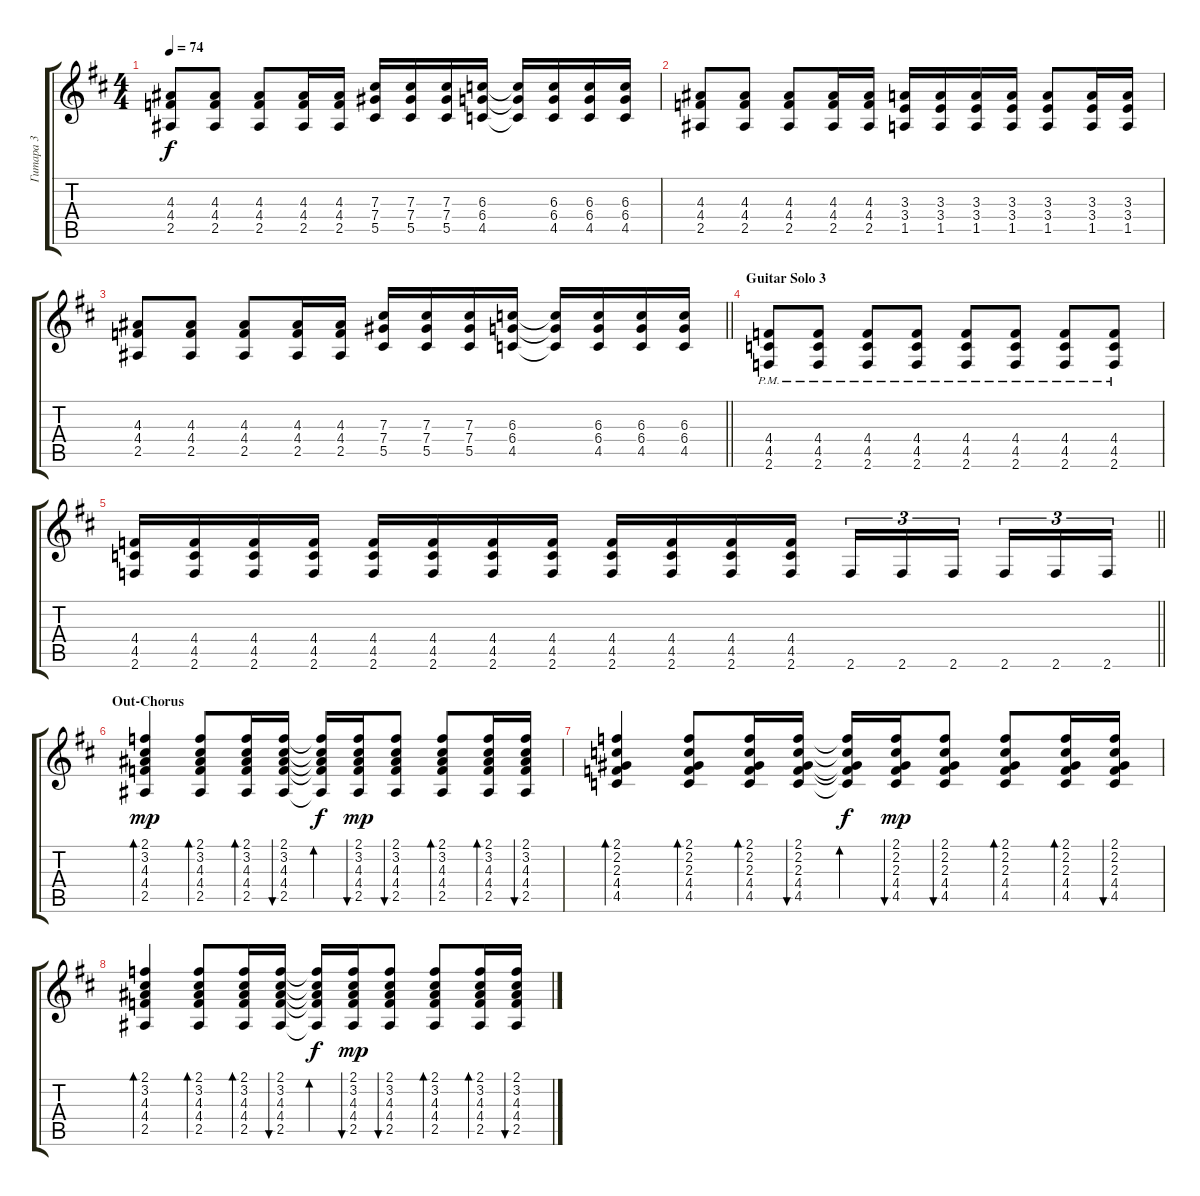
\track ("Гитара 3" "Гитара 3") {instrument distortionguitar}
\staff {score tabs}
\tuning (Eb4 Bb3 Gb3 Db3 Ab2 Eb2) {hide}
\ts (4 4)
\tempo 74
\clef g2
\ks bminor
(4.3 4.4 2.5).8{dy f} (4.3 4.4 2.5).8 (4.3 4.4 2.5).8 (4.3 4.4 2.5).16 (4.3 4.4 2.5).16 (7.3 7.4 5.5).16 (7.3 7.4 5.5).16 (7.3 7.4 5.5).16 (6.3 6.4 4.5).16 (6.3{t} 6.4{t} 4.5{t}).16 (6.3 6.4 4.5).16 (6.3 6.4 4.5).16 (6.3 6.4 4.5).16 |
(4.3 4.4 2.5).8 (4.3 4.4 2.5).8 (4.3 4.4 2.5).8 (4.3 4.4 2.5).16 (4.3 4.4 2.5).16 (3.3 3.4 1.5).16 (3.3 3.4 1.5).16 (3.3 3.4 1.5).16 (3.3 3.4 1.5).16 (3.3 3.4 1.5).8 (3.3 3.4 1.5).16 (3.3 3.4 1.5).16 |
\barLineRight lightlight
(4.3 4.4 2.5).8 (4.3 4.4 2.5).8 (4.3 4.4 2.5).8 (4.3 4.4 2.5).16 (4.3 4.4 2.5).16 (7.3 7.4 5.5).16 (7.3 7.4 5.5).16 (7.3 7.4 5.5).16 (6.3 6.4 4.5).16 (6.3{t} 6.4{t} 4.5{t}).16 (6.3 6.4 4.5).16 (6.3 6.4 4.5).16 (6.3 6.4 4.5).16 |
\section ("" "Guitar Solo 3")
(4.4{pm} 4.5{pm} 2.6{pm}).8 (4.4{pm} 4.5{pm} 2.6{pm}).8 (4.4{pm} 4.5{pm} 2.6{pm}).8 (4.4{pm} 4.5{pm} 2.6{pm}).8 (4.4{pm} 4.5{pm} 2.6{pm}).8 (4.4{pm} 4.5{pm} 2.6{pm}).8 (4.4{pm} 4.5{pm} 2.6{pm}).8 (4.4{pm} 4.5{pm} 2.6{pm}).8 |
\barLineRight lightlight
(4.4 4.5 2.6).16 (4.4 4.5 2.6).16 (4.4 4.5 2.6).16 (4.4 4.5 2.6).16 (4.4 4.5 2.6).16 (4.4 4.5 2.6).16 (4.4 4.5 2.6).16 (4.4 4.5 2.6).16 (4.4 4.5 2.6).16 (4.4 4.5 2.6).16 (4.4 4.5 2.6).16 (4.4 4.5 2.6).16 2.6.16{tu (3 2)} 2.6.16{tu (3 2)} 2.6.16{tu (3 2) beam splitsecondary} 2.6.16{tu (3 2)} 2.6.16{tu (3 2)} 2.6.16{tu (3 2)} |
\section ("" "Out-Chorus")
(2.1 3.2 4.3 4.4 2.5).4{bd 60 dy mp instrument acousticguitarsteel} (2.1 3.2 4.3 4.4 2.5).8{bd 60} (2.1 3.2 4.3 4.4 2.5).16{bd 60} (2.1 3.2 4.3 4.4 2.5).16{bu 60} (2.1{t} 3.2{t} 4.3{t} 4.4{t} 2.5{t}).16{bd 60 dy f} (2.1 3.2 4.3 4.4 2.5).16{bu 60 dy mp} (2.1 3.2 4.3 4.4 2.5).8{bu 60} (2.1 3.2 4.3 4.4 2.5).8{bd 60} (2.1 3.2 4.3 4.4 2.5).16{bd 60} (2.1 3.2 4.3 4.4 2.5).16{bu 60} |
(2.1 2.2 2.3 4.4 4.5).4{bd 60} (2.1 2.2 2.3 4.4 4.5).8{bd 60} (2.1 2.2 2.3 4.4 4.5).16{bd 60} (2.1 2.2 2.3 4.4 4.5).16{bu 60} (2.1{t} 2.2{t} 2.3{t} 4.4{t} 4.5{t}).16{bd 60 dy f} (2.1 2.2 2.3 4.4 4.5).16{bu 60 dy mp} (2.1 2.2 2.3 4.4 4.5).8{bu 60} (2.1 2.2 2.3 4.4 4.5).8{bd 60} (2.1 2.2 2.3 4.4 4.5).16{bd 60} (2.1 2.2 2.3 4.4 4.5).16{bu 60} |
(2.1 3.2 4.3 4.4 2.5).4{bd 60} (2.1 3.2 4.3 4.4 2.5).8{bd 60} (2.1 3.2 4.3 4.4 2.5).16{bd 60} (2.1 3.2 4.3 4.4 2.5).16{bu 60} (2.1{t} 3.2{t} 4.3{t} 4.4{t} 2.5{t}).16{bd 60 dy f} (2.1 3.2 4.3 4.4 2.5).16{bu 60 dy mp} (2.1 3.2 4.3 4.4 2.5).8{bu 60} (2.1 3.2 4.3 4.4 2.5).8{bd 60} (2.1 3.2 4.3 4.4 2.5).16{bd 60} (2.1 3.2 4.3 4.4 2.5).16{bu 60}
